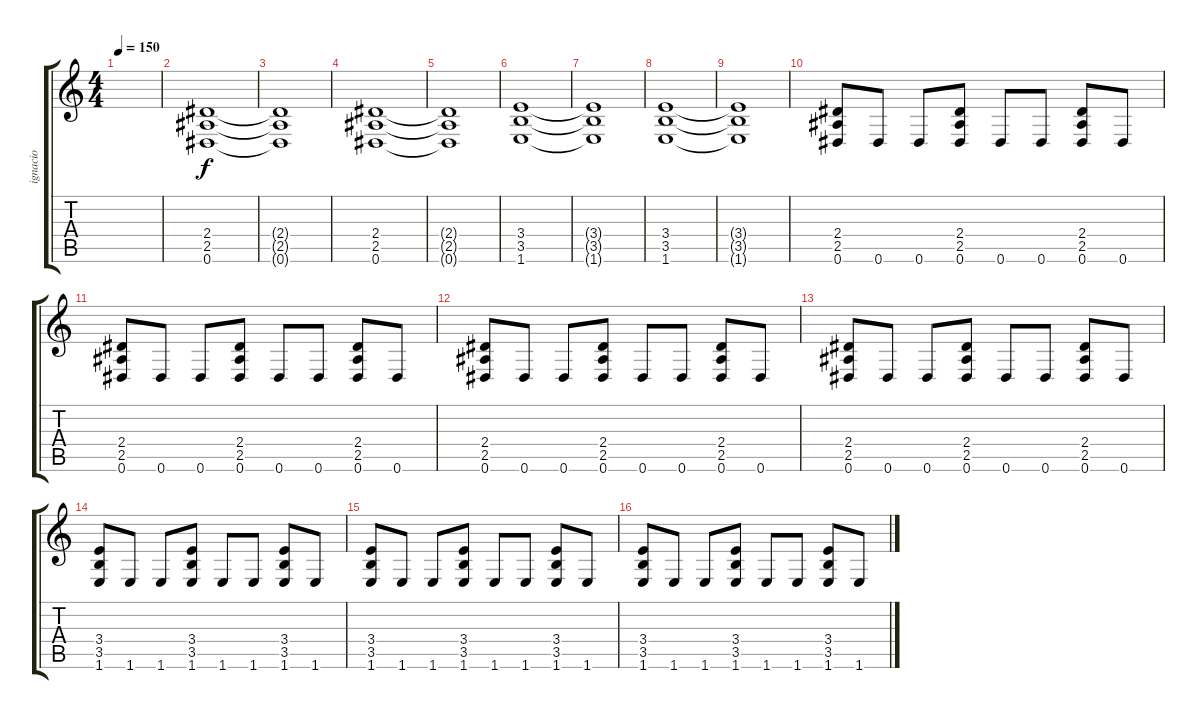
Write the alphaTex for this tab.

\track ("ignacio" "ignacio") {instrument distortionguitar}
\staff {score tabs}
\tuning (Eb4 Bb3 Gb3 Db3 Ab2 Eb2) {hide}
\ts (4 4)
\tempo 150
\clef g2
\ks c
|
(2.4 2.5 0.6).1 |
(2.4{t} 2.5{t} 0.6{t}).1 |
(2.4 2.5 0.6).1 |
(2.4{t} 2.5{t} 0.6{t}).1 |
(3.4 3.5 1.6).1 |
(3.4{t} 3.5{t} 1.6{t}).1 |
(3.4 3.5 1.6).1 |
(3.4{t} 3.5{t} 1.6{t}).1 |
(2.4 2.5 0.6).8 0.6.8 0.6.8 (2.4 2.5 0.6).8 0.6.8 0.6.8 (2.4 2.5 0.6).8 0.6.8 |
(2.4 2.5 0.6).8 0.6.8 0.6.8 (2.4 2.5 0.6).8 0.6.8 0.6.8 (2.4 2.5 0.6).8 0.6.8 |
(2.4 2.5 0.6).8 0.6.8 0.6.8 (2.4 2.5 0.6).8 0.6.8 0.6.8 (2.4 2.5 0.6).8 0.6.8 |
(2.4 2.5 0.6).8 0.6.8 0.6.8 (2.4 2.5 0.6).8 0.6.8 0.6.8 (2.4 2.5 0.6).8 0.6.8 |
(3.4 3.5 1.6).8 1.6.8 1.6.8 (3.4 3.5 1.6).8 1.6.8 1.6.8 (3.4 3.5 1.6).8 1.6.8 |
(3.4 3.5 1.6).8 1.6.8 1.6.8 (3.4 3.5 1.6).8 1.6.8 1.6.8 (3.4 3.5 1.6).8 1.6.8 |
(3.4 3.5 1.6).8 1.6.8 1.6.8 (3.4 3.5 1.6).8 1.6.8 1.6.8 (3.4 3.5 1.6).8 1.6.8
